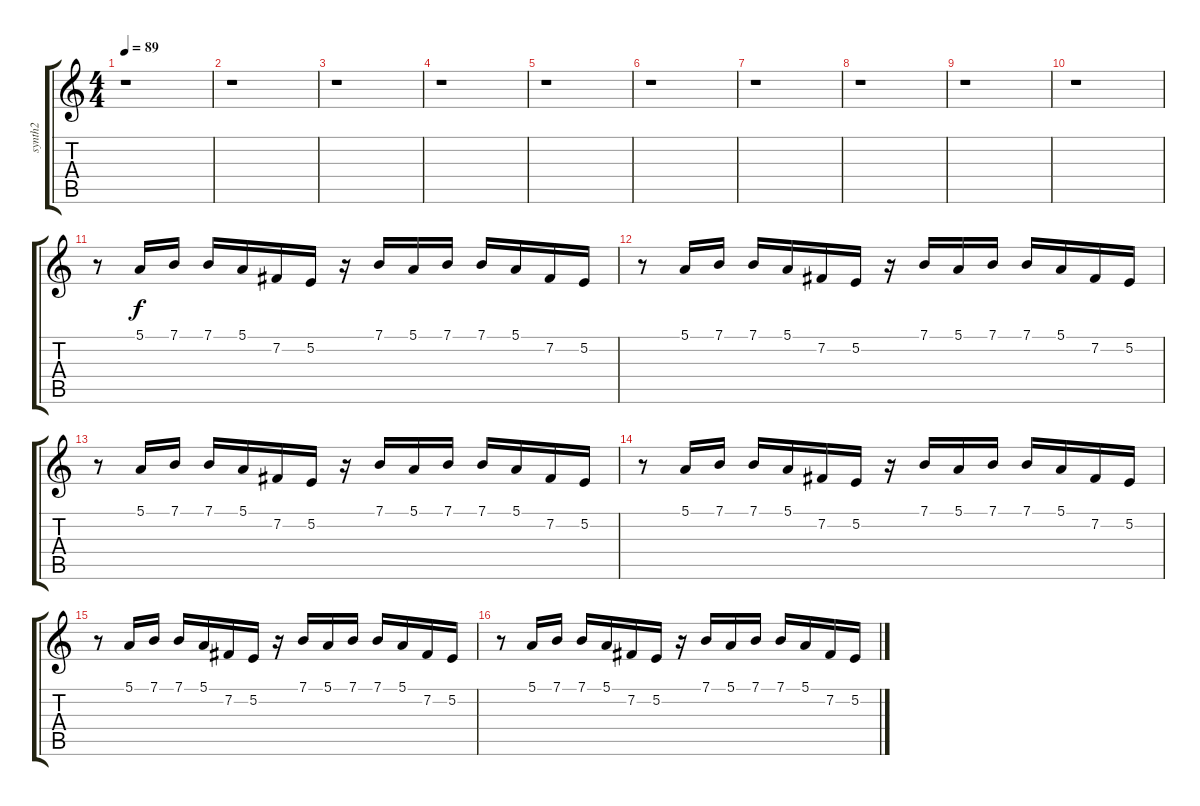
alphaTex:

\track ("synth2" "synth2") {instrument acousticgrandpiano}
\staff {score tabs}
\tuning (E4 B3 G3 D3 A2 E2) {hide}
\ts (4 4)
\tempo 89
\clef g2
\ks c
r.1{dy f} |
r.1 |
r.1 |
r.1 |
r.1 |
r.1 |
r.1 |
r.1 |
r.1 |
r.1 |
r.8 5.1.16{volume 13 balance 0} 7.1.16 7.1.16 5.1.16 7.2.16 5.2.16 r.16 7.1.16 5.1.16 7.1.16 7.1.16 5.1.16 7.2.16 5.2.16 |
r.8 5.1.16 7.1.16 7.1.16 5.1.16 7.2.16 5.2.16 r.16 7.1.16 5.1.16 7.1.16 7.1.16 5.1.16 7.2.16 5.2.16 |
r.8 5.1.16 7.1.16 7.1.16 5.1.16 7.2.16 5.2.16 r.16 7.1.16 5.1.16 7.1.16 7.1.16 5.1.16 7.2.16 5.2.16 |
r.8 5.1.16 7.1.16 7.1.16 5.1.16 7.2.16 5.2.16 r.16 7.1.16 5.1.16 7.1.16 7.1.16 5.1.16 7.2.16 5.2.16 |
r.8 5.1.16 7.1.16 7.1.16 5.1.16 7.2.16 5.2.16 r.16 7.1.16 5.1.16 7.1.16 7.1.16 5.1.16 7.2.16 5.2.16 |
r.8 5.1.16 7.1.16 7.1.16 5.1.16 7.2.16 5.2.16 r.16 7.1.16 5.1.16 7.1.16 7.1.16 5.1.16 7.2.16 5.2.16
